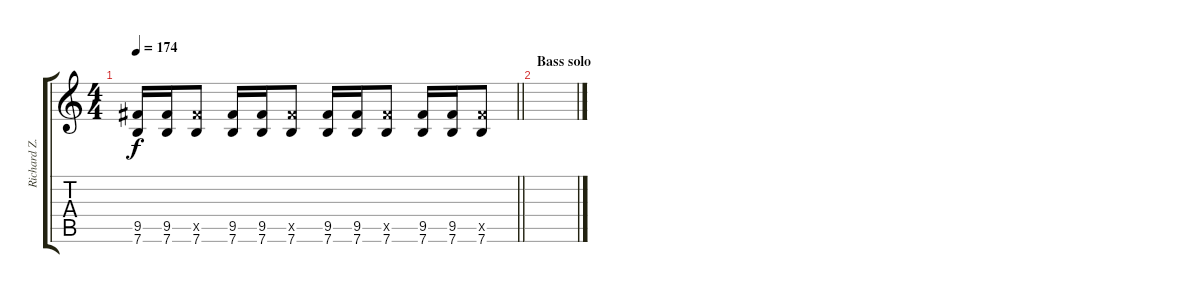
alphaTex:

\track ("Richard Z. (Guitar)" "Richard Z.") {instrument distortionguitar}
\staff {score tabs}
\tuning (E4 B3 G3 D3 A2 E2) {hide}
\ts (4 4)
\tempo 174
\clef g2
\barLineRight lightlight
\ks c
(9.5 7.6).16{dy f} (9.5 7.6).16 (9.5{x} 7.6).8 (9.5 7.6).16 (9.5 7.6).16 (9.5{x} 7.6).8 (9.5 7.6).16 (9.5 7.6).16 (9.5{x} 7.6).8 (9.5 7.6).16 (9.5 7.6).16 (9.5{x} 7.6).8 |
\section ("" "Bass solo")
